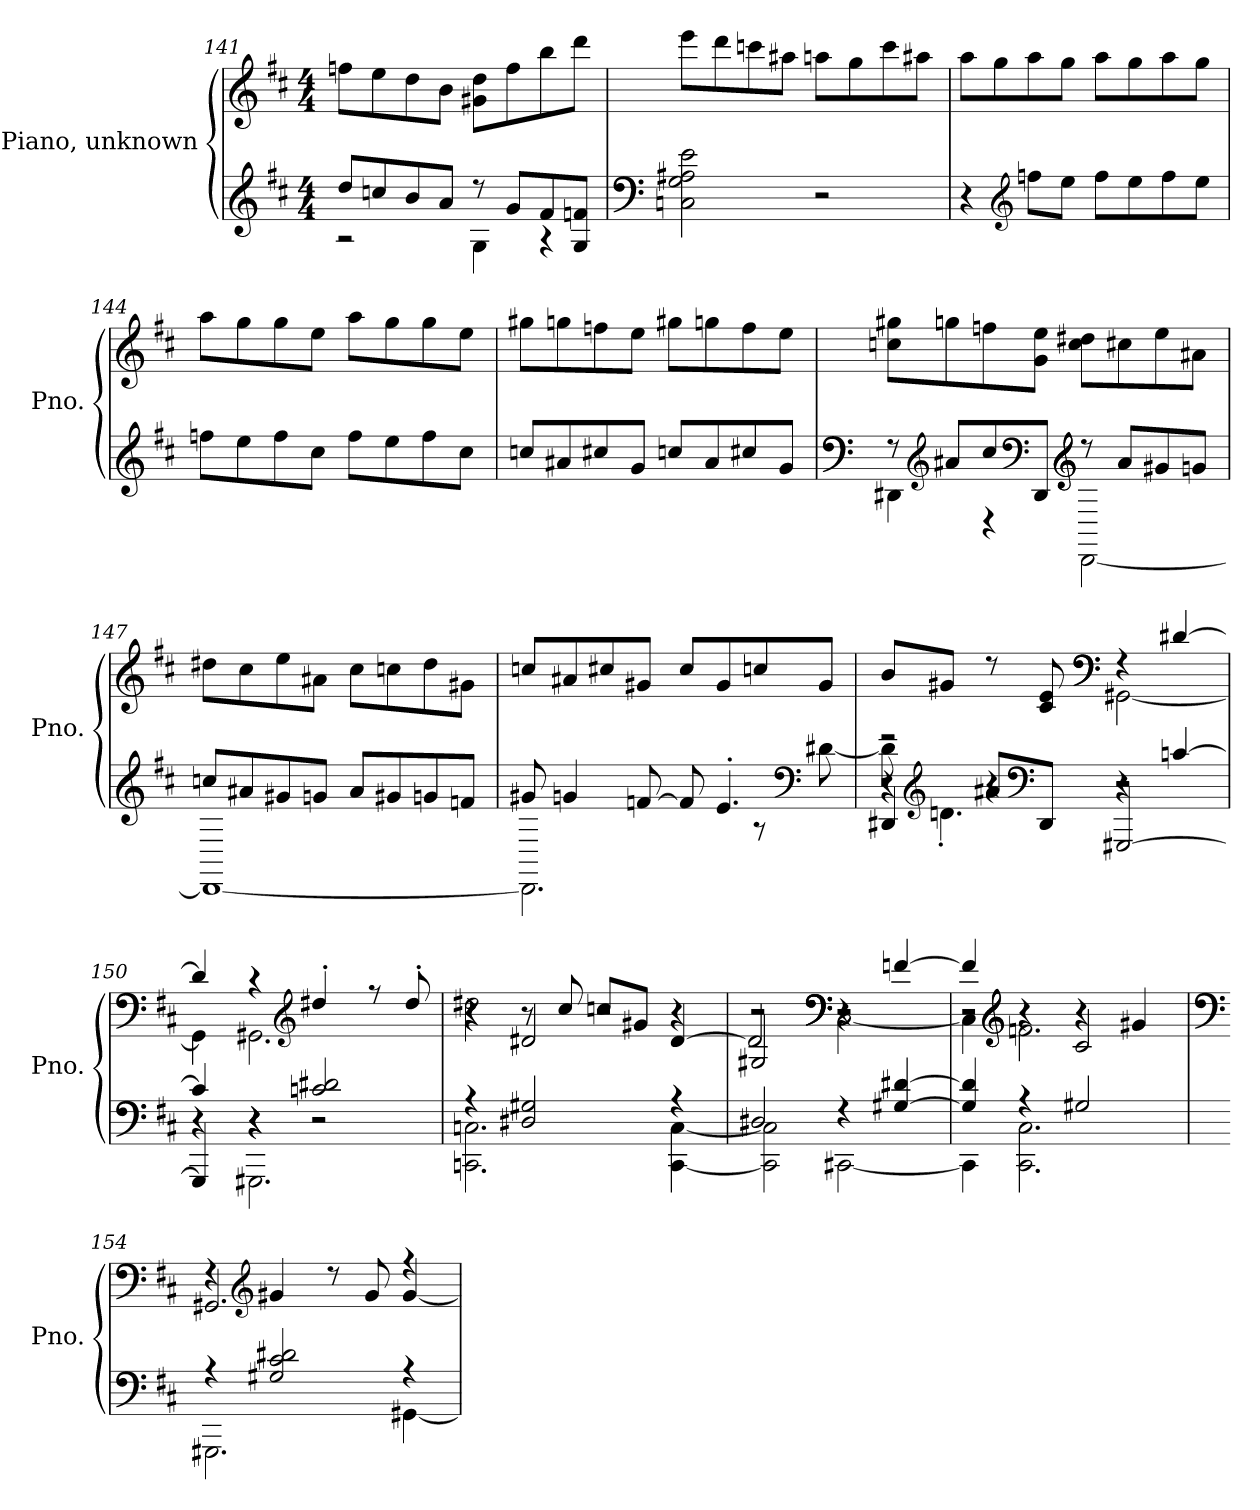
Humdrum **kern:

**kern	**kern
*part1	*part1
*staff2	*staff1
*I"Piano, unknown	*
*I'Pno.	*
!!LO:LB:g=z
*clefG2	*clefG2
*k[f#c#]	*k[f#c#]
*M4/4	*M4/4
=141	=141
*^	*
8dd/L	2r	8ffn\L
8ccn/	.	8ee\
8b/	.	8dd\
8a/J	.	8b\J
8r	4G\	8g#X\ 8dd\L
8g/L	.	8ff\
8f#/	4r	8bb\
8G/ 8fn/J	.	8ddd\J
*v	*v	*
=142	=142
*clefF4	*
2Cn\ 2G\ 2A#X\ 2e\	8eee\L
.	8ddd\
.	8cccn\
.	8aa#X\J
2r	8aan\L
.	8gg\
.	8ccc\
.	8aa#X\J
=143	=143
4r	8aa\L
.	8gg\
*clefG2	*
8ffn\L	8aa\
8ee\J	8gg\J
8ff\L	8aa\L
8ee\	8gg\
8ff\	8aa\
8ee\J	8gg\J
!!LO:LB:g=z
=144	=144
8ffn\L	8aa\L
8ee\	8gg\
8ff\	8gg\
8cc#\J	8ee\J
8ff\L	8aa\L
8ee\	8gg\
8ff\	8gg\
8cc#\J	8ee\J
=145	=145
8ccn/L	8gg#X\L
8a#X/	8ggn\
8cc#X/	8ffn\
8g/J	8ee\J
8ccn/L	8gg#X\L
8a#/	8ggn\
8cc#X/	8ff\
8g/J	8ee\J
=146	=146
*clefF4	*
*^	*
8r	4DD#X\	8ccn\ 8gg#X\L
*clefG2	*	*
8a#X/L	.	8ggn\
8cc#/	4r	8ffn\
*clefF4	*	*
8DD#/J	.	8g\ 8ee\J
*clefG2	*	*
8r	[2DD#\	8cc\ 8dd#X\L
8a#/L	.	8cc#X\
8g#X/	.	8ee\
8gn/J	.	8a#X\J
!!LO:LB:g=z
=147	=147	=147
8ccn/L	1DD#_	8dd#X\L
8a#X/	.	8cc#\
8g#X/	.	8ee\
8gn/J	.	8a#X\J
8a#/L	.	8cc#\L
8g#X/	.	8ccn\
8gn/	.	8dd#\
8fn/J	.	8g#X\J
=148	=148	=148
8g#X/	2.DD#\]	8ccn/L
4gn/	.	8a#X/
.	.	8cc#X/
[8fn/	.	8g#X/J
8f/]	.	8cc#/L
4.e'/	.	8g#/
.	8r	8ccn/
*clefF4	*	*
.	[8d#X\	8g#/J
!!LO:LB:g=z
=149	=149	=149
*	*^	*^
4r	8d#\]	4DD#X/	8b/L	2r
*clefG2	*	*	*	*
.	4.dn'\	.	8g#X/J	.
8a#X/L	.	4r	8r	.
*clefF4	*	*	*	*
8DD#/J	.	.	8c#/ 8e/	.
*	*	*	*clefF4	*
4r	2r	[2GGG#X/	4r	[2GG#X\
[4cn/	.	.	[4d#X/	.
=150	=150	=150	=150	=150
4c/]	4r	4GGG#/]	4d#/]	4GG#\]
4r	2.GGG#X\	4r	4r	2.GG#X\
*	*	*	*clefG2	*
2cn/ 2d#X/	.	2r	4dd#X'/	.
.	.	.	8r	.
.	.	.	8dd#'/	.
*	*v	*v	*	*
=151	=151	=151	=151
*	*	*	*^
4r	2.CCn\ 2.Cn\	4r	2dd#X\	4r
2D#X/ 2G#X/	.	8r	.	2d#X/
.	.	8cc#/	.	.
.	.	8ccn/L	2r	.
.	.	8g#X/J	.	.
4r	[4CC\ [4C\	4r	.	[4d#/
!!LO:LB:g=z	!!	!!
=152	=152	=152	=152	=152
2D#X/	2CC\] 2C\]	2G#X/	2r	2d#/]
*	*	*clefF4	*	*
4r	[2CC#X\	4r	[2C#\	2r
[4G#X/ [4d#X/	.	[4fn/	.	.
=153	=153	=153	=153	=153
4G#/] 4d#/]	4CC#\]	4f/]	4C#\]	2r
*	*	*clefG2	*	*
4r	2.CC#\ 2.C#\	4r	2.fn\	.
2G#X/	.	4r	.	2c#/
.	.	4g#X/	.	.
*	*	*v	*v	*v
=154	=154	=154
*	*	*clefF4
*	*	*^
4r	2.GGG#X\	4r	2.GG#X/
*	*	*clefG2	*
2G#X/ 2c#/ 2d#X/	.	4g#X/	.
.	.	8r	.
.	.	8g#/	.
4r	[4GG#X\	4r	[4g#/
*v	*v	*	*
*	*v	*v
=	=
*-	*-
